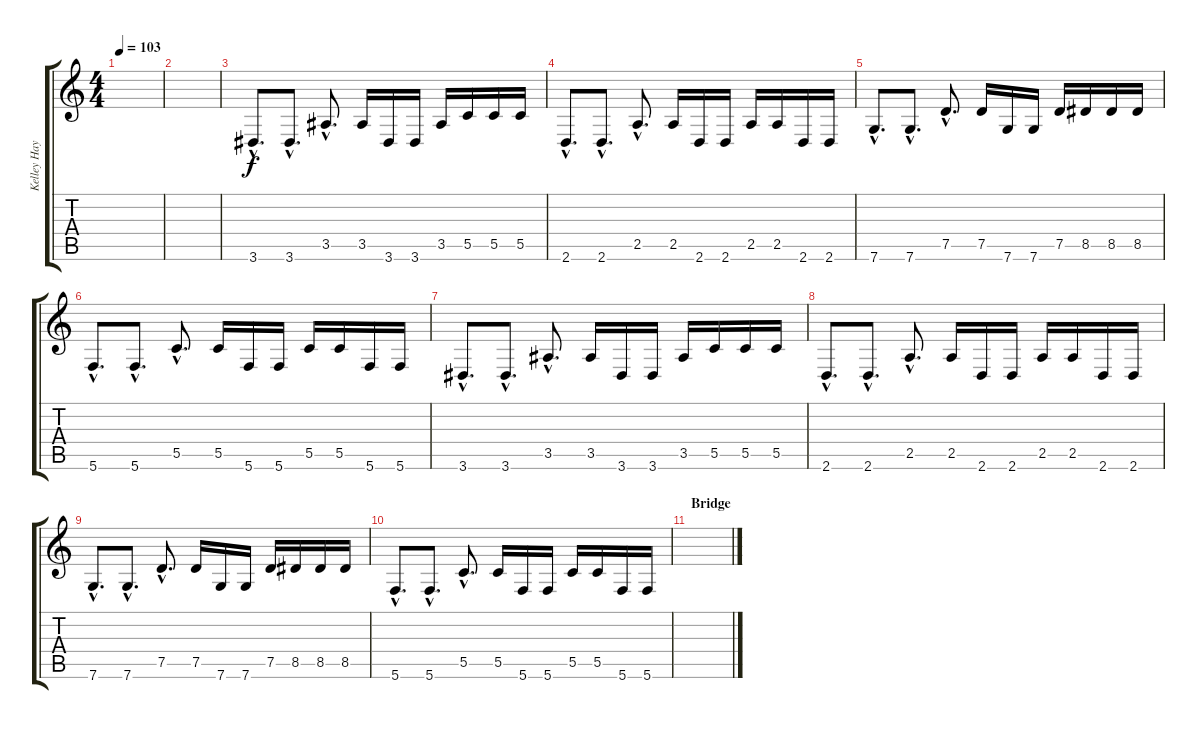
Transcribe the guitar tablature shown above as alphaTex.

\track ("Kelley Hayes (Guitar Echo)" "Kelley Hay") {instrument distortionguitar}
\staff {score tabs}
\tuning (D4 A3 F3 C3 G2 C2) {hide}
\ts (4 4)
\tempo 103
\clef g2
\ks c
|
|
3.6{hac}.8{d volume 16 instrument distortionguitar} 3.6{hac}.8{d} 3.5{hac}.8{d} 3.5.16 3.6.16 3.6.16 3.5.16 5.5.16 5.5.16 5.5.16 |
2.6{hac}.8{d} 2.6{hac}.8{d} 2.5{hac}.8{d} 2.5.16 2.6.16 2.6.16 2.5.16 2.5.16 2.6.16 2.6.16 |
7.6{hac}.8{d} 7.6{hac}.8{d} 7.5{hac}.8{d} 7.5.16 7.6.16 7.6.16 7.5.16 8.5.16 8.5.16 8.5.16 |
5.6{hac}.8{d} 5.6{hac}.8{d} 5.5{hac}.8{d} 5.5.16 5.6.16 5.6.16 5.5.16 5.5.16 5.6.16 5.6.16 |
3.6{hac}.8{d} 3.6{hac}.8{d} 3.5{hac}.8{d} 3.5.16 3.6.16 3.6.16 3.5.16 5.5.16 5.5.16 5.5.16 |
2.6{hac}.8{d} 2.6{hac}.8{d} 2.5{hac}.8{d} 2.5.16 2.6.16 2.6.16 2.5.16 2.5.16 2.6.16 2.6.16 |
7.6{hac}.8{d} 7.6{hac}.8{d} 7.5{hac}.8{d} 7.5.16 7.6.16 7.6.16 7.5.16 8.5.16 8.5.16 8.5.16 |
5.6{hac}.8{d} 5.6{hac}.8{d} 5.5{hac}.8{d} 5.5.16 5.6.16 5.6.16 5.5.16 5.5.16 5.6.16 5.6.16 |
\section ("" "Bridge")
